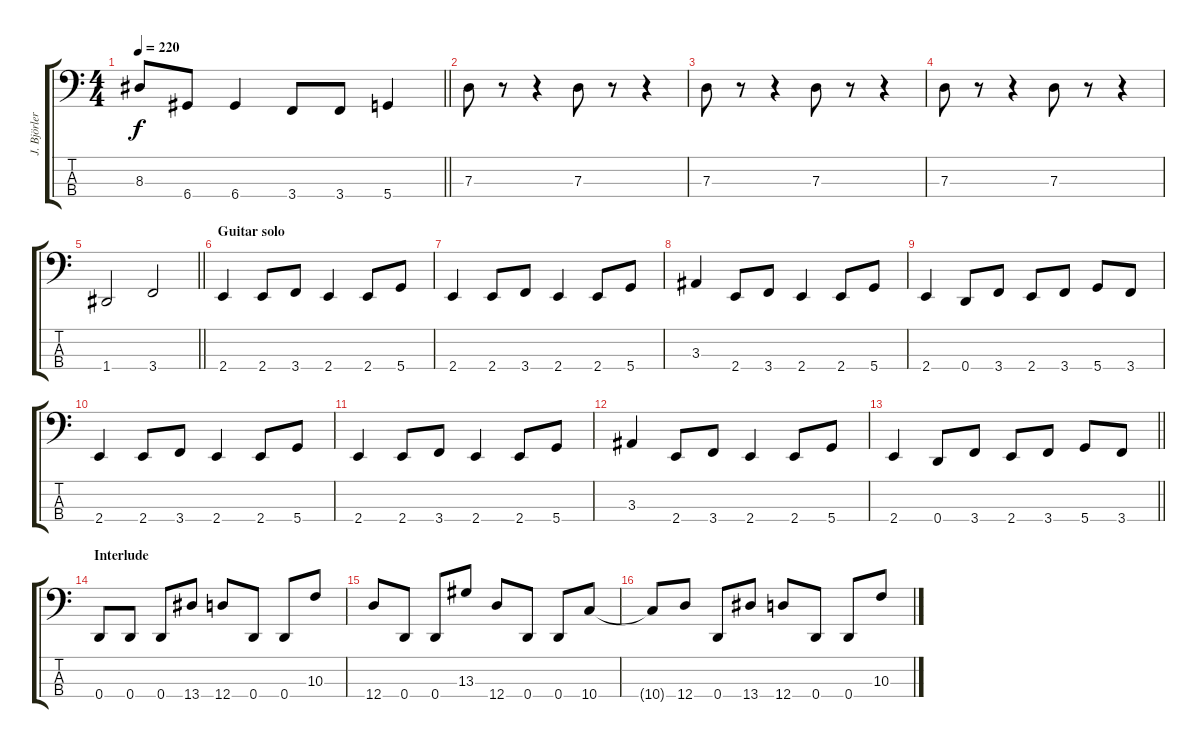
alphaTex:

\track ("J. Björler" "J. Björler") {instrument electricbassfinger}
\staff {score tabs}
\tuning (F2 C2 G1 D1) {hide}
\ts (4 4)
\tempo 220
\clef f4
\barLineRight lightlight
\ks c
8.3.8{dy f} 6.4.8 6.4.4 3.4.8 3.4.8 5.4.4 |
7.3.8 r.8 r.4 7.3.8 r.8 r.4 |
7.3.8 r.8 r.4 7.3.8 r.8 r.4 |
7.3.8 r.8 r.4 7.3.8 r.8 r.4 |
\barLineRight lightlight
1.4.2 3.4.2 |
\section ("" "Guitar solo")
2.4.4 2.4.8 3.4.8 2.4.4 2.4.8 5.4.8 |
2.4.4 2.4.8 3.4.8 2.4.4 2.4.8 5.4.8 |
3.3.4 2.4.8 3.4.8 2.4.4 2.4.8 5.4.8 |
2.4.4 0.4.8 3.4.8 2.4.8 3.4.8 5.4.8 3.4.8 |
2.4.4 2.4.8 3.4.8 2.4.4 2.4.8 5.4.8 |
2.4.4 2.4.8 3.4.8 2.4.4 2.4.8 5.4.8 |
3.3.4 2.4.8 3.4.8 2.4.4 2.4.8 5.4.8 |
\barLineRight lightlight
2.4.4 0.4.8 3.4.8 2.4.8 3.4.8 5.4.8 3.4.8 |
\section ("" "Interlude")
0.4.8 0.4.8 0.4.8 13.4.8 12.4.8 0.4.8 0.4.8 10.3.8 |
12.4.8 0.4.8 0.4.8 13.3.8 12.4.8 0.4.8 0.4.8 10.4.8 |
10.4{t}.8 12.4.8 0.4.8 13.4.8 12.4.8 0.4.8 0.4.8 10.3.8
